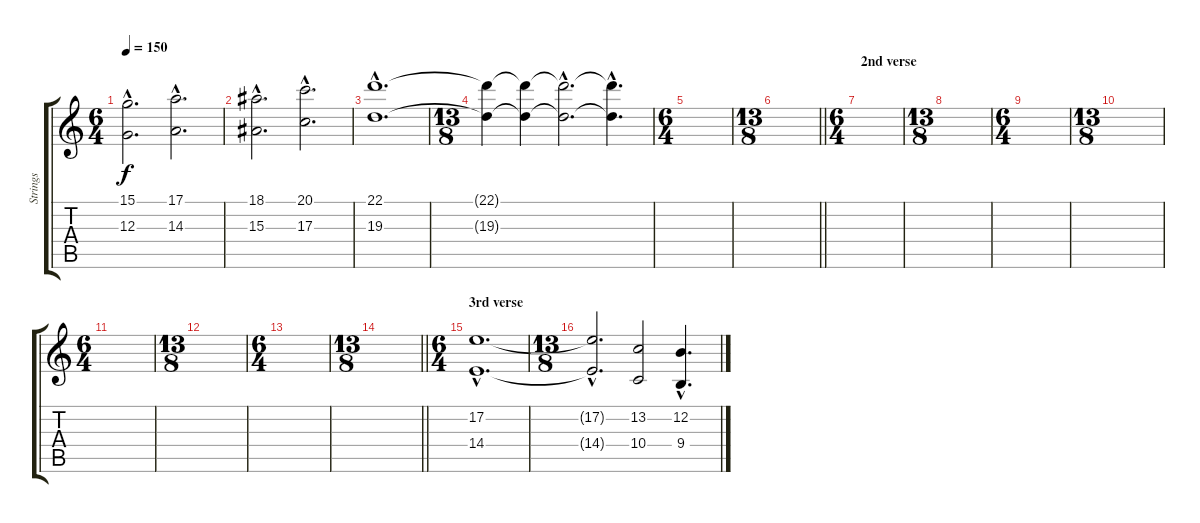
\track ("Strings" "Strings") {instrument stringensemble1}
\staff {score tabs}
\tuning (E4 B3 G3 D3 A2 E2) {hide}
\ts (6 4)
\tempo 150
\clef g2
\ks c
(15.1{hac} 12.3{hac}).2{d dy f} (17.1{hac} 14.3{hac}).2{d} |
(18.1{hac} 15.3{hac}).2{d} (20.1{hac} 17.3{hac}).2{d} |
(22.1{hac} 19.3{hac}).1{d} |
\ts (13 8)
(22.1{t} 19.3{t}).4 (22.1{t} 19.3{t}).4 (22.1{hac t} 19.3{hac t}).2{d} (22.1{hac t} 19.3{hac t}).4{d} |
\ts (6 4)
|
\ts (13 8)
\barLineRight lightlight
|
\ts (6 4)
\section ("" "2nd verse")
|
\ts (13 8)
|
\ts (6 4)
|
\ts (13 8)
|
\ts (6 4)
|
\ts (13 8)
|
\ts (6 4)
|
\ts (13 8)
\barLineRight lightlight
|
\ts (6 4)
\section ("" "3rd verse")
(17.2{hac} 14.4{hac}).1{d} |
\ts (13 8)
(17.2{hac t} 14.4{hac t}).2{d} (13.2 10.4).2 (12.2{hac} 9.4{hac}).4{d}
